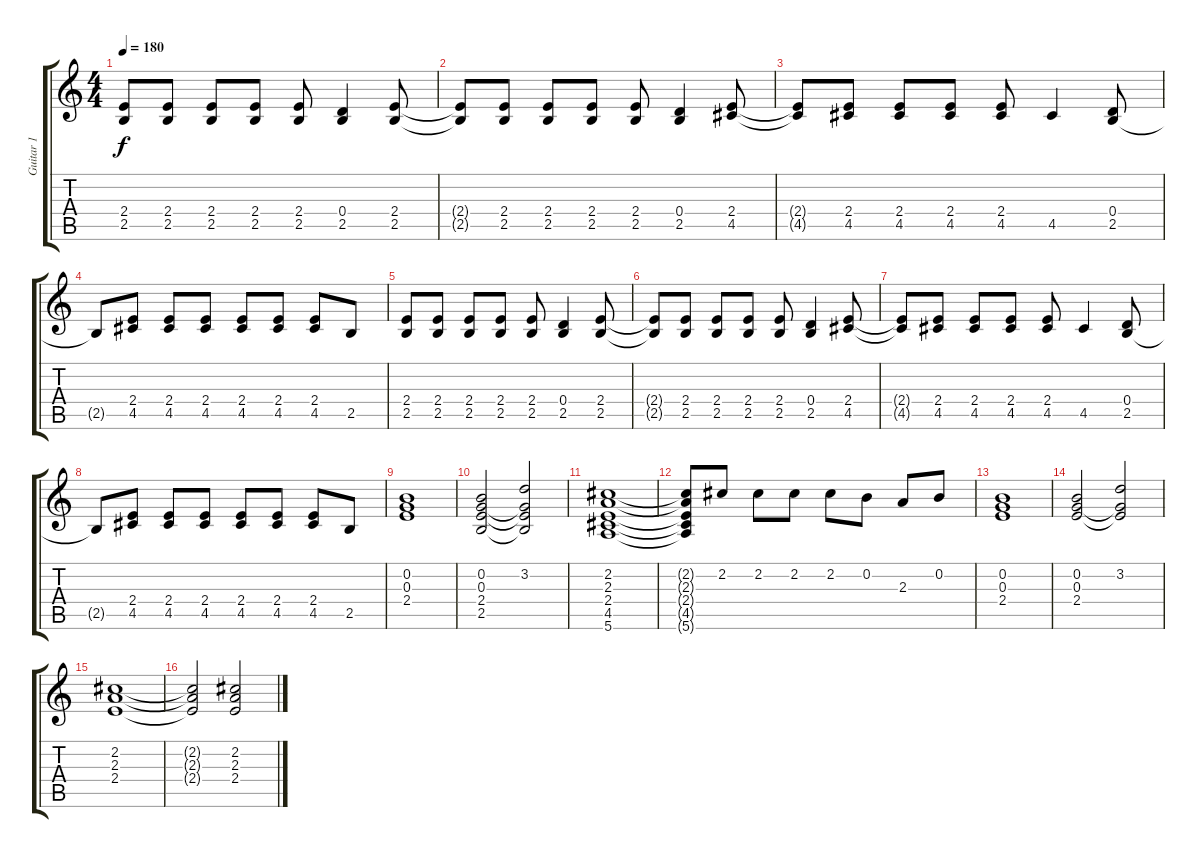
\track ("Guitar 1" "Guitar 1") {instrument distortionguitar}
\staff {score tabs}
\tuning (E4 B3 G3 D3 A2 E2) {hide}
\ts (4 4)
\tempo 180
\clef g2
\ks c
(2.4 2.5).8{dy f} (2.4 2.5).8 (2.4 2.5).8 (2.4 2.5).8 (2.4 2.5).8 (0.4 2.5).4 (2.4 2.5).8 |
(2.4{t} 2.5{t}).8 (2.4 2.5).8 (2.4 2.5).8 (2.4 2.5).8 (2.4 2.5).8 (0.4 2.5).4 (2.4 4.5).8 |
(2.4{t} 4.5{t}).8 (2.4 4.5).8 (2.4 4.5).8 (2.4 4.5).8 (2.4 4.5).8 4.5.4 (0.4 2.5).8 |
2.5{t}.8 (2.4 4.5).8 (2.4 4.5).8 (2.4 4.5).8 (2.4 4.5).8 (2.4 4.5).8 (2.4 4.5).8 2.5.8 |
(2.4 2.5).8 (2.4 2.5).8 (2.4 2.5).8 (2.4 2.5).8 (2.4 2.5).8 (0.4 2.5).4 (2.4 2.5).8 |
(2.4{t} 2.5{t}).8 (2.4 2.5).8 (2.4 2.5).8 (2.4 2.5).8 (2.4 2.5).8 (0.4 2.5).4 (2.4 4.5).8 |
(2.4{t} 4.5{t}).8 (2.4 4.5).8 (2.4 4.5).8 (2.4 4.5).8 (2.4 4.5).8 4.5.4 (0.4 2.5).8 |
2.5{t}.8 (2.4 4.5).8 (2.4 4.5).8 (2.4 4.5).8 (2.4 4.5).8 (2.4 4.5).8 (2.4 4.5).8 2.5.8 |
(0.2 0.3 2.4).1 |
(0.2 0.3 2.4 2.5).2 (3.2 0.3{t} 2.4{t} 2.5{t}).2 |
(2.2 2.3 2.4 4.5 5.6).1 |
(2.2{t} 2.3{t} 2.4{t} 4.5{t} 5.6{t}).8 2.2.8 2.2.8 2.2.8 2.2.8 0.2.8 2.3.8 0.2.8 |
(0.2 0.3 2.4).1 |
(0.2 0.3 2.4).2 (3.2 0.3{t} 2.4{t}).2 |
(2.2 2.3 2.4).1 |
(2.2{t} 2.3{t} 2.4{t}).2 (2.2 2.3 2.4).2
